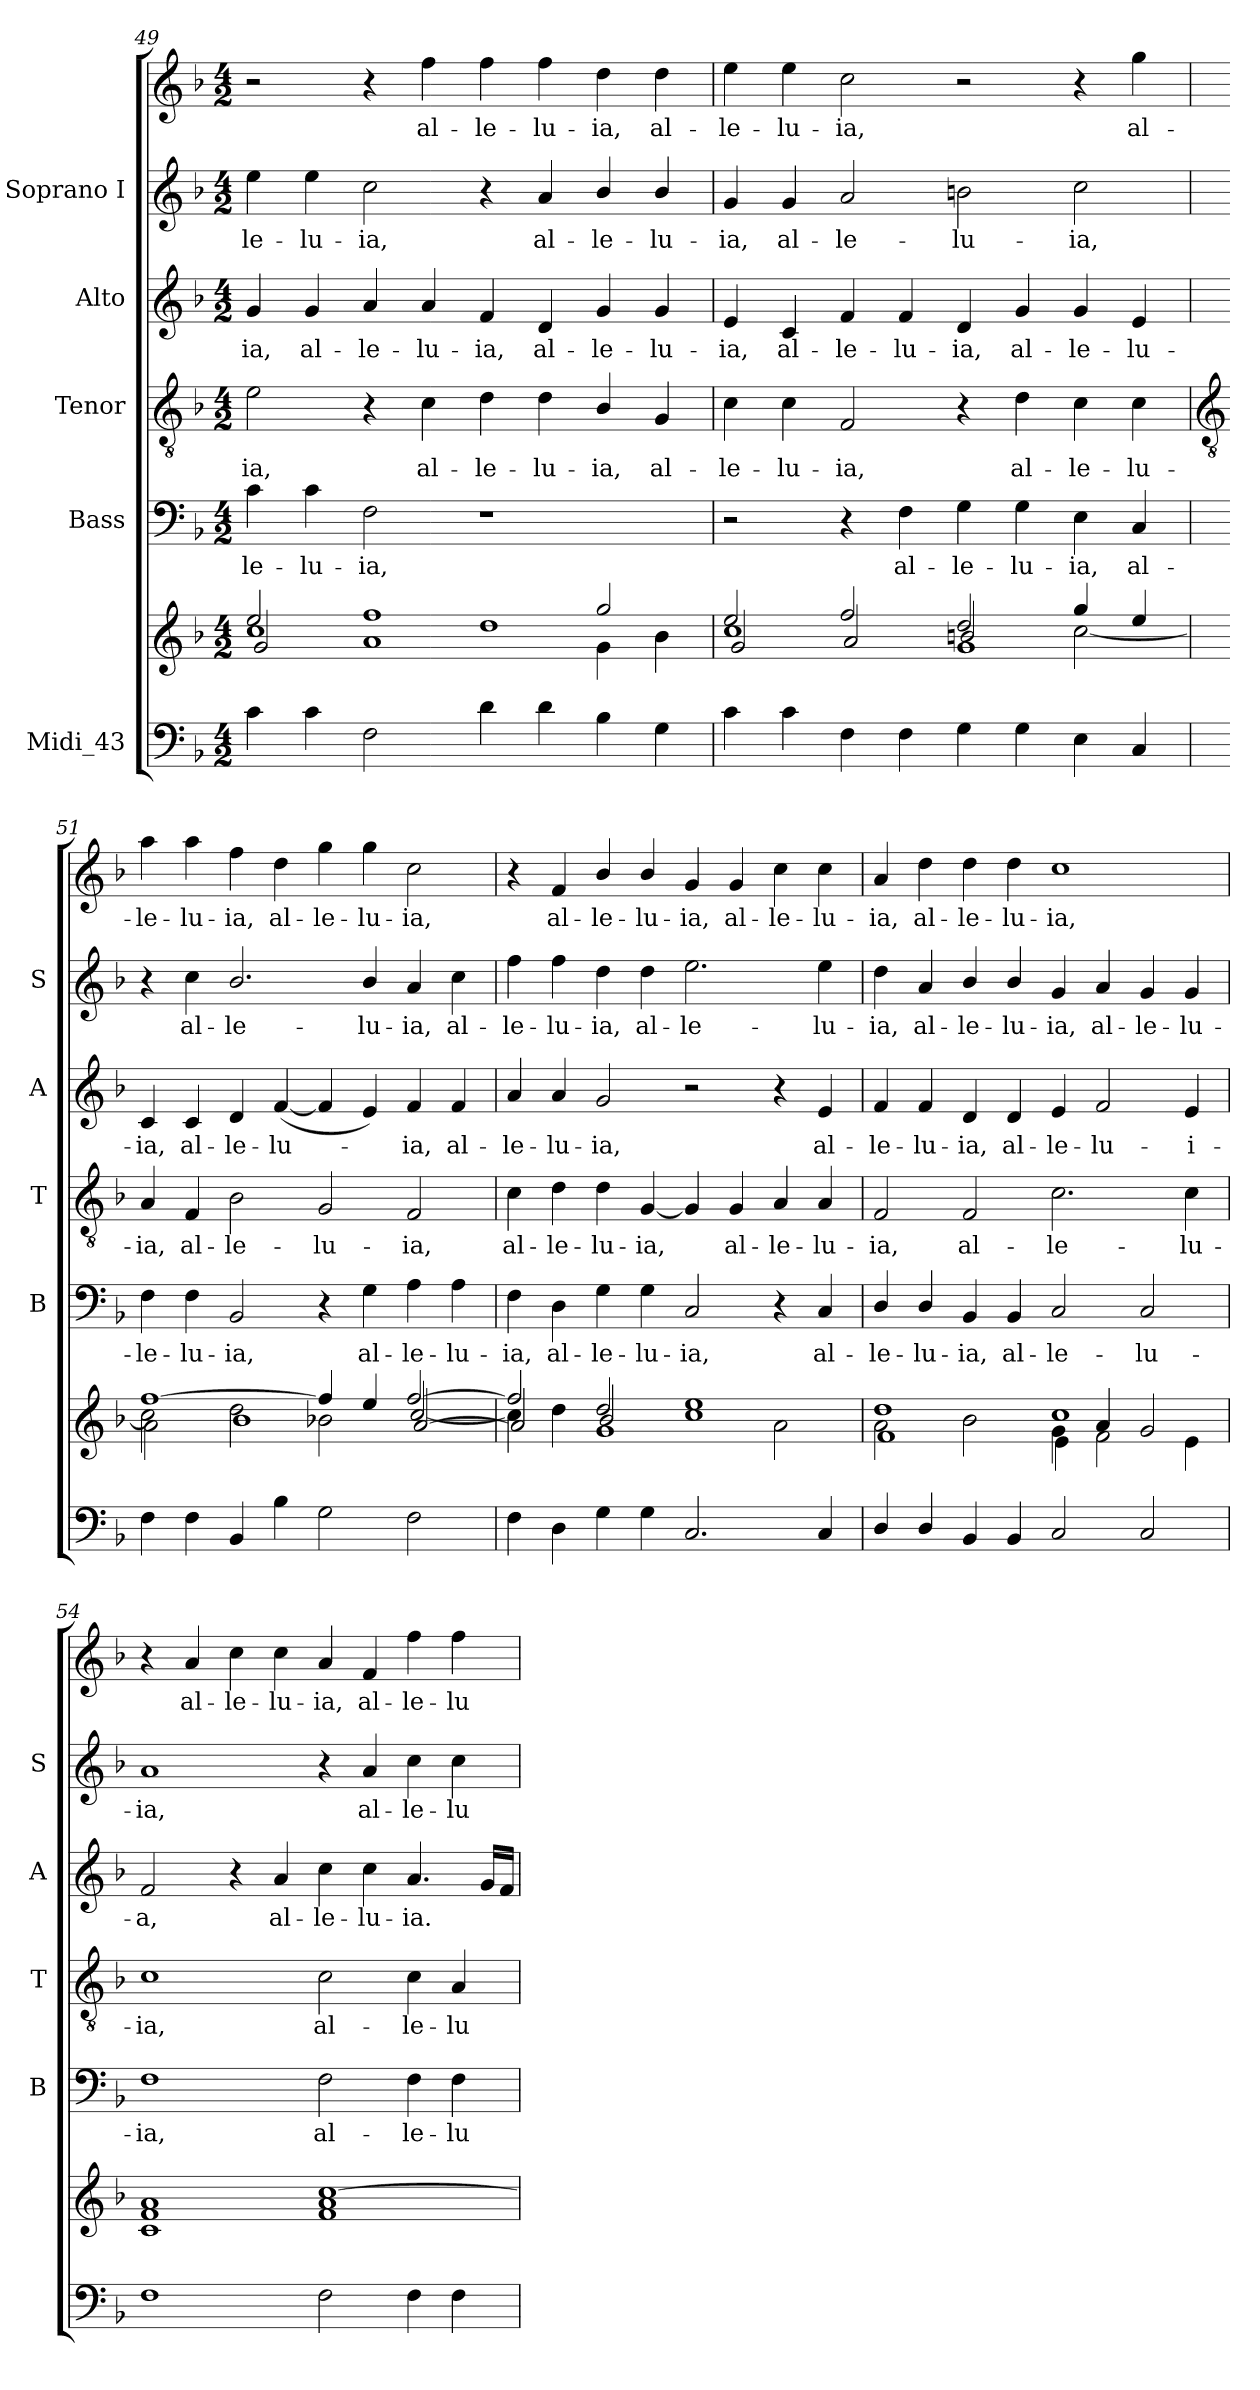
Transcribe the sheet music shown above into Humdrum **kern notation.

**kern	**kern	**kern	**text	**kern	**text	**kern	**text	**kern	**text	**kern	**text
*part5	*part5	*part4	*part4	*part3	*part3	*part2	*part2	*part1	*part1	*part1	*part1
*staff7	*staff6	*staff5	*staff5	*staff4	*staff4	*staff3	*staff3	*staff2	*staff2	*staff1	*staff1
*I"Midi_43	*	*I"Bass	*	*I"Tenor	*	*I"Alto	*	*I"Soprano I	*	*	*
*	*	*I'B	*	*I'T	*	*I'A	*	*I'S	*	*	*
*clefF4	*clefG2	*clefF4	*	*clefGv2	*	*clefG2	*	*clefG2	*	*clefG2	*
*k[b-]	*k[b-]	*k[b-]	*	*k[b-]	*	*k[b-]	*	*k[b-]	*	*k[b-]	*
*F:	*F:	*F:	*	*F:	*	*F:	*	*F:	*	*F:	*
*M4/2	*M4/2	*M4/2	*	*M4/2	*	*M4/2	*	*M4/2	*	*M4/2	*
=49	=49	=49	=49	=49	=49	=49	=49	=49	=49	=49	=49
*	*^	*	*	*	*	*	*	*	*	*	*
*	*	*^	*	*	*	*	*	*	*	*	*	*
!	!	!	!	!	!LO:LY:b	!	!LO:LY:b	!	!LO:LY:b	!	!LO:LY:b	!	!
4c	2ee/	1cc\	2g/	4c	-le-	2e	-ia,	4g	-ia,	4ee	-le-	2r	.
!	!	!	!	!	!LO:LY:b	!	!	!	!LO:LY:b	!	!LO:LY:b	!	!
4c	.	.	.	4c	-lu-	.	.	4g	al-	4ee	-lu-	.	.
!	!	!	!	!	!LO:LY:b	!	!	!	!LO:LY:b	!	!LO:LY:b	!	!
2F	1ff/	.	1a/	2F	-ia,	4r	.	4a	-le-	2cc	-ia,	4r	.
!	!	!	!	!	!	!	!LO:LY:b	!	!LO:LY:b	!	!	!	!LO:LY:b
.	.	.	.	.	.	4c	al-	4a	-lu-	.	.	4ff	-al-
!	!	!	!	!	!	!	!LO:LY:b	!	!LO:LY:b	!	!	!	!LO:LY:b
4d	.	1dd\	.	1r	.	4d	-le-	4f	-ia,	4r	.	4ff	-le-
!	!	!	!	!	!	!	!LO:LY:b	!	!LO:LY:b	!	!LO:LY:b	!	!LO:LY:b
4d	.	.	.	.	.	4d	-lu-	4d	al-	4a	al-	4ff	-lu-
!	!	!	!	!	!	!	!LO:LY:b	!	!LO:LY:b	!	!LO:LY:b	!	!LO:LY:b
4B-	2gg/	.	4g\	.	.	4B-/	-ia,	4g	-le-	4b-/	-le-	4dd	-ia,
!	!	!	!	!	!	!	!LO:LY:b	!	!LO:LY:b	!	!LO:LY:b	!	!LO:LY:b
4G	.	.	4b-\	.	.	4G	al-	4g	-lu-	4b-/	-lu-	4dd	al-
=50	=50	=50	=50	=50	=50	=50	=50	=50	=50	=50	=50	=50	=50
!	!	!	!	!	!	!	!LO:LY:b	!	!LO:LY:b	!	!LO:LY:b	!	!LO:LY:b
4c	2ee/	1cc\	2g/	2r	.	4c	-le-	4e	-ia,	4g	-ia,	4ee	-le-
!	!	!	!	!	!	!	!LO:LY:b	!	!LO:LY:b	!	!LO:LY:b	!	!LO:LY:b
4c	.	.	.	.	.	4c	-lu-	4c	al-	4g	al-	4ee	-lu-
!	!	!	!	!	!	!	!LO:LY:b	!	!LO:LY:b	!	!LO:LY:b	!	!LO:LY:b
4F	2ff/	.	2a/	4r	.	2F	-ia,	4f	-le-	2a	-le-	2cc	-ia,
!	!	!	!	!	!LO:LY:b	!	!	!	!LO:LY:b	!	!	!	!
4F	.	.	.	4F	al-	.	.	4f	-lu-	.	.	.	.
!	!	!	!	!	!LO:LY:b	!	!	!	!LO:LY:b	!	!LO:LY:b	!	!
4G	2dd/	2bn/	1g\	4G	-le-	4r	.	4d	-ia,	2bn	-lu-	2r	.
!	!	!	!	!	!LO:LY:b	!	!LO:LY:b	!	!LO:LY:b	!	!	!	!
4G	.	.	.	4G	-lu-	4d	al-	4g	al-	.	.	.	.
!	!	!	!	!	!LO:LY:b	!	!LO:LY:b	!	!LO:LY:b	!	!LO:LY:b	!	!
4E	4gg/	[2cc\	.	4E	-ia,	4c	-le-	4g	-le-	2cc	-ia,	4r	.
!	!	!	!	!	!LO:LY:b	!	!LO:LY:b	!	!LO:LY:b	!	!	!	!LO:LY:b
4C	4ee/	.	.	4C	al-	4c	-lu-	4e	-lu-	.	.	4gg	al-
!!LO:LB:g=z
=51	=51	=51	=51	=51	=51	=51	=51	=51	=51	=51	=51	=51	=51
*	*	*	*	*	*	*clefGv2	*	*	*	*	*	*	*
!	!	!	!	!	!LO:LY:b	!	!LO:LY:b	!	!LO:LY:b	!	!	!	!LO:LY:b
4F	[1ff/	2cc\]	2a\	4F	-le-	4A	-ia,	4c	-ia,	4r	.	4aa	le-
!	!	!	!	!	!LO:LY:b	!	!LO:LY:b	!	!LO:LY:b	!	!LO:LY:b	!	!LO:LY:b
4F	.	.	.	4F	-lu-	4F	al-	4c	al-	4cc	al-	4aa	-lu-
!	!	!	!	!	!LO:LY:b	!	!LO:LY:b	!	!LO:LY:b	!	!LO:LY:b	!	!LO:LY:b
4BB-	.	2dd\	1b-\	2BB-	-ia,	2B-	-le-	4d	-le-	2.b-/	-le-	4ff	-ia,
!	!	!	!	!	!	!	!	!	!LO:LY:b	!	!	!	!LO:LY:b
4B-	.	.	.	.	.	.	.	(<[4f	-lu-	.	.	4dd	al-
!	!	!	!	!	!	!	!LO:LY:b	!	!	!	!	!	!LO:LY:b
2G	4ff/]	2b-X\	.	4r	.	2G	-lu-	4f]	.	.	.	4gg	-le-
!	!	!	!	!	!LO:LY:b	!	!	!	!	!	!LO:LY:b	!	!LO:LY:b
.	4ee/	.	.	4G	al-	.	.	4e)	.	4b-/	-lu-	4gg	-lu-
!	!	!	!	!	!LO:LY:b	!	!LO:LY:b	!	!LO:LY:b	!	!LO:LY:b	!	!LO:LY:b
2F	[2ff/	[2cc/	[2a/	4A	-le-	2F	-ia,	4f	ia,	4a	-ia,	2cc	-ia,
!	!	!	!	!	!LO:LY:b	!	!	!	!LO:LY:b	!	!LO:LY:b	!	!
.	.	.	.	4A	-lu-	.	.	4f	al-	4cc	al-	.	.
=52	=52	=52	=52	=52	=52	=52	=52	=52	=52	=52	=52	=52	=52
!	!	!	!	!	!LO:LY:b	!	!LO:LY:b	!	!LO:LY:b	!	!LO:LY:b	!	!
4F	2ff/]	4cc\]	2a/]	4F	-ia,	4c	al-	4a	-le-	4ff	-le-	4r	.
!	!	!	!	!	!LO:LY:b	!	!LO:LY:b	!	!LO:LY:b	!	!LO:LY:b	!	!LO:LY:b
4D	.	4dd\	.	4D	al-	4d	-le-	4a	-lu-	4ff	-lu-	4f	-al-
!	!	!	!	!	!LO:LY:b	!	!LO:LY:b	!	!LO:LY:b	!	!LO:LY:b	!	!LO:LY:b
4G	2dd/	2b-/	1g\	4G	-le-	4d	-lu-	2g	-ia,	4dd	-ia,	4b-/	-le-
!	!	!	!	!	!LO:LY:b	!	!LO:LY:b	!	!	!	!LO:LY:b	!	!LO:LY:b
4G	.	.	.	4G	-lu-	[4G	-ia,	.	.	4dd	al-	4b-/	-lu-
!	!	!	!	!	!LO:LY:b	!	!	!	!	!	!LO:LY:b	!	!LO:LY:b
2.C	1ee/	1cc/	.	2C	-ia,	4G]	.	2r	.	2.ee	-le-	4g	-ia,
!	!	!	!	!	!	!	!LO:LY:b	!	!	!	!	!	!LO:LY:b
.	.	.	.	.	.	4G	al-	.	.	.	.	4g	al-
!	!	!	!	!	!	!	!LO:LY:b	!	!	!	!	!	!LO:LY:b
.	.	.	2a\	4r	.	4A	-le-	4r	.	.	.	4cc	-le-
!	!	!	!	!	!LO:LY:b	!	!LO:LY:b	!	!LO:LY:b	!	!LO:LY:b	!	!LO:LY:b
4C	.	.	.	4C	al-	4A	-lu-	4e	al-	4ee	-lu-	4cc	-lu-
=53	=53	=53	=53	=53	=53	=53	=53	=53	=53	=53	=53	=53	=53
!	!	!	!	!	!LO:LY:b	!	!LO:LY:b	!	!LO:LY:b	!	!LO:LY:b	!	!LO:LY:b
4D/	1dd/	2a\	1f/	4D/	-le-	2F	-ia,	4f	-le-	4dd	ia,	4a	-ia,
!	!	!	!	!	!LO:LY:b	!	!	!	!LO:LY:b	!	!LO:LY:b	!	!LO:LY:b
4D/	.	.	.	4D/	-lu-	.	.	4f	-lu-	4a	al-	4dd	al-
!	!	!	!	!	!LO:LY:b	!	!LO:LY:b	!	!LO:LY:b	!	!LO:LY:b	!	!LO:LY:b
4BB-	.	2b-\	.	4BB-	-ia,	2F	al-	4d	-ia,	4b-/	-le-	4dd	-le-
!	!	!	!	!	!LO:LY:b	!	!	!	!LO:LY:b	!	!LO:LY:b	!	!LO:LY:b
4BB-	.	.	.	4BB-	al-	.	.	4d	al-	4b-/	-lu-	4dd	-lu-
!	!	!	!	!	!LO:LY:b	!	!LO:LY:b	!	!LO:LY:b	!	!LO:LY:b	!	!LO:LY:b
2C	1cc/	4g\	4e\	2C	-le-	2.c	-le-	4e	-le-	4g	-ia,	1cc	-ia,
!	!	!	!	!	!	!	!	!	!LO:LY:b	!	!LO:LY:b	!	!
.	.	4a/	2f\	.	.	.	.	2f	-lu-	4a	al-	.	.
!	!	!	!	!	!LO:LY:b	!	!	!	!	!	!LO:LY:b	!	!
2C	.	2g/	.	2C	-lu-	.	.	.	.	4g	-le-	.	.
!	!	!	!	!	!	!	!LO:LY:b	!	!LO:LY:b	!	!LO:LY:b	!	!
.	.	.	4e\	.	.	4c	-lu-	4e	-i-	4g	-lu-	.	.
=54	=54	=54	=54	=54	=54	=54	=54	=54	=54	=54	=54	=54	=54
!	!	!	!	!	!LO:LY:b	!	!LO:LY:b	!	!LO:LY:b	!	!LO:LY:b	!	!
1F	1a/	1f/	1c/	1F	-ia,	1c	-ia,	2f	-a,	1a	-ia,	4r	.
!	!	!	!	!	!	!	!	!	!	!	!	!	!LO:LY:b
.	.	.	.	.	.	.	.	.	.	.	.	4a	-al-
!	!	!	!	!	!	!	!	!	!	!	!	!	!LO:LY:b
.	.	.	.	.	.	.	.	4r	.	.	.	4cc	-le-
!	!	!	!	!	!	!	!	!	!LO:LY:b	!	!	!	!LO:LY:b
.	.	.	.	.	.	.	.	4a	al-	.	.	4cc	-lu-
!	!	!	!	!	!LO:LY:b	!	!LO:LY:b	!	!LO:LY:b	!	!	!	!LO:LY:b
2F	[1cc/	1a/	1f/	2F	al-	2c	al-	4cc	-le-	4r	.	4a	-ia,
!	!	!	!	!	!	!	!	!	!LO:LY:b	!	!LO:LY:b	!	!LO:LY:b
.	.	.	.	.	.	.	.	4cc	-lu-	4a	al-	4f	al-
!	!	!	!	!	!LO:LY:b	!	!LO:LY:b	!	!LO:LY:b	!	!LO:LY:b	!	!LO:LY:b
4F	.	.	.	4F	-le-	4c	-le-	4.a	-ia.	4cc	-le-	4ff	-le-
!	!	!	!	!	!LO:LY:b	!	!LO:LY:b	!	!	!	!LO:LY:b	!	!LO:LY:b
4F	.	.	.	4F	-lu-	4A	-lu-	.	.	4cc	-lu-	4ff	-lu-
.	.	.	.	.	.	.	.	16gLL	.	.	.	.	.
.	.	.	.	.	.	.	.	16fJJ	.	.	.	.	.
*	*v	*v	*v	*	*	*	*	*	*	*	*	*	*
=	=	=	=	=	=	=	=	=	=	=	=
*-	*-	*-	*-	*-	*-	*-	*-	*-	*-	*-	*-
